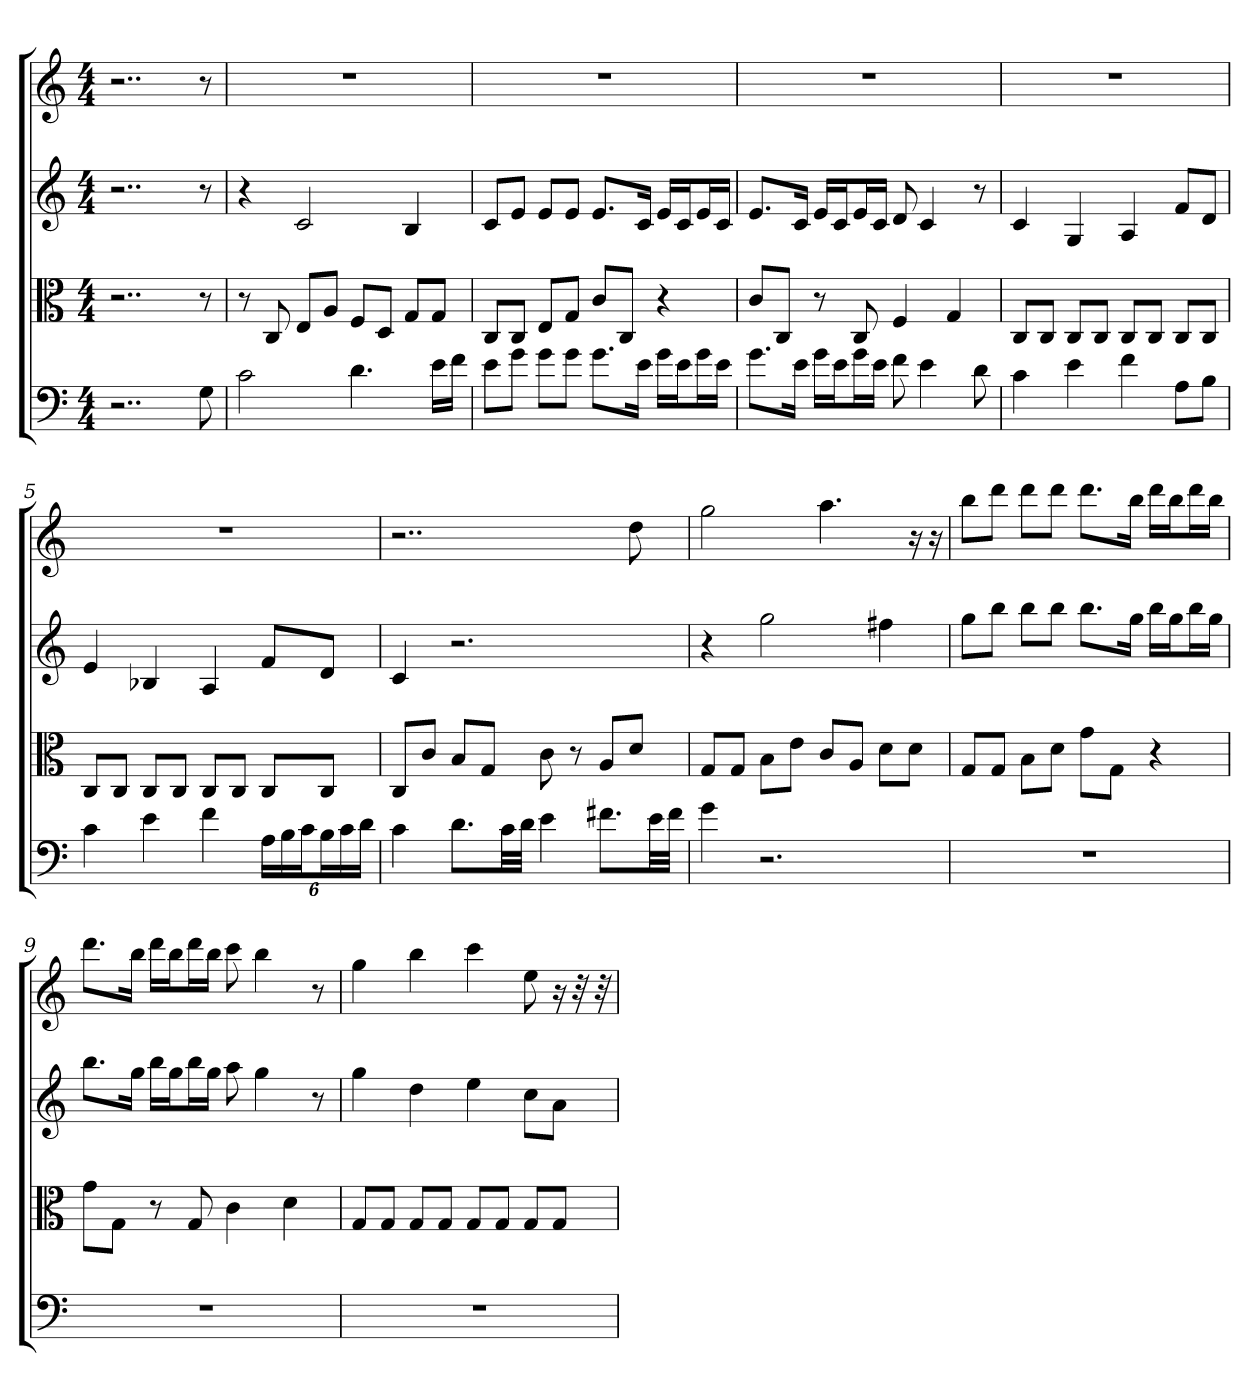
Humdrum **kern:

**kern	**kern	**kern	**kern
*part4	*part3	*part2	*part1
*staff4	*staff3	*staff2	*staff1
*clefF4	*clefC3	*clefG2	*clefG2
*k[]	*k[]	*k[]	*k[]
*C:	*C:	*C:	*C:
*M4/4	*M4/4	*M4/4	*M4/4
=	=	=	=
2..r	2..r	2..r	2..r
8G	8r	8r	8r
=1	=1	=1	=1
2c	8r	4r	1r
.	8C	.	.
.	8E/L	2c	.
.	8A/J	.	.
4.d	8F/L	.	.
.	8D/J	.	.
.	8G/L	4B	.
16e\LL	8G/J	.	.
16f\JJ	.	.	.
=2	=2	=2	=2
8e\L	8C/L	8c/L	1r
8g\J	8C/J	8e/J	.
8g\L	8E/L	8e/L	.
8g\J	8G/J	8e/J	.
8.g\L	8c/L	8.e/L	.
.	8C/J	.	.
16e\Jk	.	16c/Jk	.
16g\LL	4r	16e/LL	.
16e\J	.	16c/J	.
16g\L	.	16e/L	.
16e\JJ	.	16c/JJ	.
=3	=3	=3	=3
8.g\L	8c/L	8.e/L	1r
.	8C/J	.	.
16e\Jk	.	16c/Jk	.
16g\LL	8r	16e/LL	.
16e\J	.	16c/J	.
16g\L	8C	16e/L	.
16e\JJ	.	16c/JJ	.
8f	4F	8d	.
4e	.	4c	.
.	4G	.	.
8d	.	8r	.
=4	=4	=4	=4
4c	8C/L	4c	1r
.	8C/J	.	.
4e	8C/L	4G	.
.	8C/J	.	.
4f	8C/L	4A	.
.	8C/J	.	.
8A\L	8C/L	8f/L	.
8B\J	8C/J	8d/J	.
=5	=5	=5	=5
4c	8C/L	4e	1r
.	8C/J	.	.
4e	8C/L	4B-X	.
.	8C/J	.	.
4f	8C/L	4A	.
.	8C/J	.	.
24A\LL	8C/L	8f/L	.
24B\	.	.	.
24c\J	.	.	.
24B\L	8C/J	8d/J	.
24c\	.	.	.
24d\JJ	.	.	.
=6	=6	=6	=6
4c	8C/L	4c	2..r
.	8c/J	.	.
8.d\L	8B/L	2.r	.
.	8G/J	.	.
32c\LL	.	.	.
32d\JJJ	.	.	.
4e	8c	.	.
.	8r	.	.
8.f#X\L	8A/L	.	.
.	8d/J	.	8dd
32e\LL	.	.	.
32f#\JJJ	.	.	.
=7	=7	=7	=7
4g	8G/L	4r	2gg
.	8G/J	.	.
2.r	8B\L	2gg	.
.	8e\J	.	.
.	8c/L	.	4.aa
.	8A/J	.	.
.	8d\L	4ff#X	.
.	8d\J	.	16r
.	.	.	16r
=8	=8	=8	=8
1r	8G/L	8gg\L	8bb\L
.	8G/J	8bb\J	8ddd\J
.	8B\L	8bb\L	8ddd\L
.	8d\J	8bb\J	8ddd\J
.	8g\L	8.bb\L	8.ddd\L
.	8G\J	.	.
.	.	16gg\Jk	16bb\Jk
.	4r	16bb\LL	16ddd\LL
.	.	16gg\J	16bb\J
.	.	16bb\L	16ddd\L
.	.	16gg\JJ	16bb\JJ
=9	=9	=9	=9
1r	8g\L	8.bb\L	8.ddd\L
.	8G\J	.	.
.	.	16gg\Jk	16bb\Jk
.	8r	16bb\LL	16ddd\LL
.	.	16gg\J	16bb\J
.	8G	16bb\L	16ddd\L
.	.	16gg\JJ	16bb\JJ
.	4c	8aa	8ccc
.	.	4gg	4bb
.	4d	.	.
.	.	8r	8r
=10	=10	=10	=10
1r	8G/L	4gg	4gg
.	8G/J	.	.
.	8G/L	4dd	4bb
.	8G/J	.	.
.	8G/L	4ee	4ccc
.	8G/J	.	.
.	8G/L	8cc\L	8ee
.	8G/J	8a\J	16r
.	.	.	32r
.	.	.	32r
=	=	=	=
*-	*-	*-	*-
